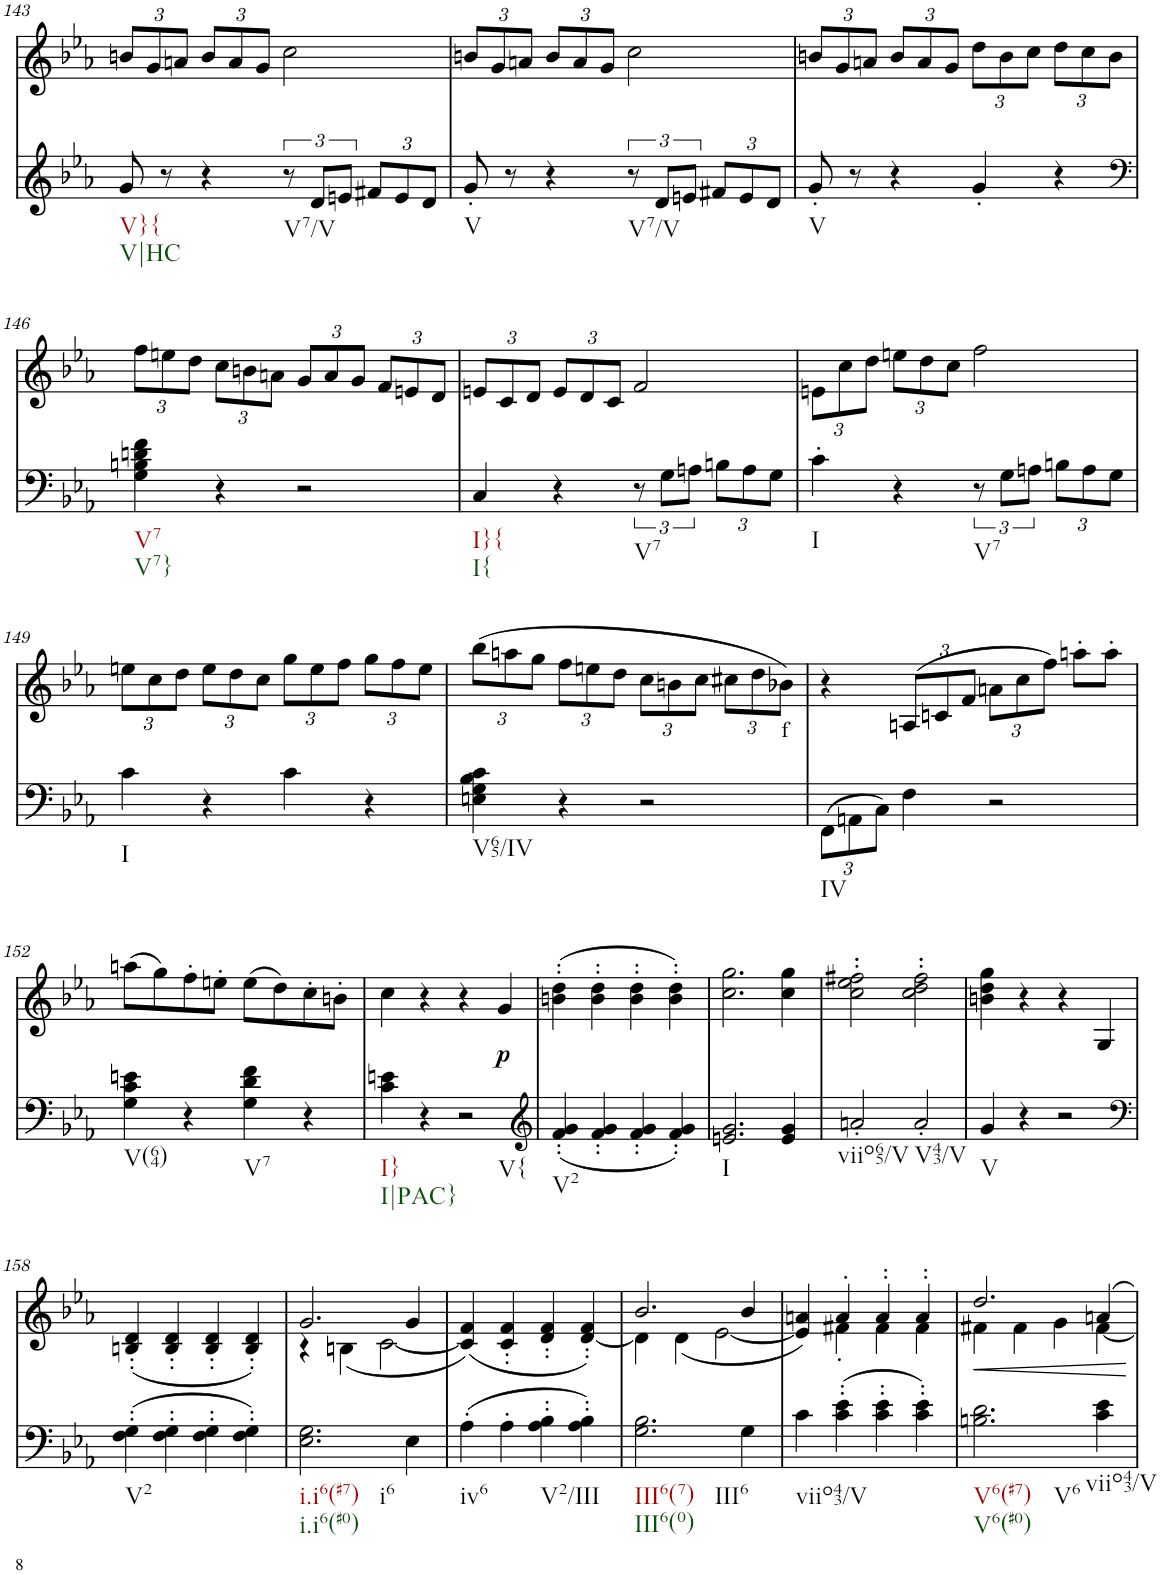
**kern	**kern	**text	**dynam
*part2	*part1	*part1	*part1
*staff2	*staff1	*staff1	*staff1
*I"piano	*I"piano	*	*
*I'Pno	*I'Pno	*	*
!!LO:PB:g=z
*clefG2	*clefG2	*	*
*k[b-e-a-]	*k[b-e-a-]	*	*
*c:	*c:	*	*
*M2/2	*M2/2	*	*
*met(c|)	*met(c|)	*	*
*	*Xbrackettup	*	*
=143	=143	=143	=143
!LO:TX:b:t=V}{	!	!	!
!LO:TX:b:t=V|HC	!	!	!
8g/	12bn/L	.	.
.	12g/	.	.
8r	.	.	.
.	12an/J	.	.
4r	12b/L	.	.
.	12a/	.	.
.	12g/J	.	.
!LO:TX:b:t=V7/V	!	!	!
12r	2cc\	.	.
12d/L	.	.	.
12en/J	.	.	.
*Xbrackettup	*	*	*
12f#X/L	.	.	.
12e/	.	.	.
12d/J	.	.	.
=144	=144	=144	=144
!LO:TX:b:t=V	!	!	!
8g'/	12bn/L	.	.
.	12g/	.	.
8r	.	.	.
.	12an/J	.	.
4r	12b/L	.	.
.	12a/	.	.
.	12g/J	.	.
*brackettup	*	*	*
!LO:TX:b:t=V7/V	!	!	!
12r	2cc\	.	.
12d/L	.	.	.
12en/J	.	.	.
*Xbrackettup	*	*	*
12f#X/L	.	.	.
12e/	.	.	.
12d/J	.	.	.
=145	=145	=145	=145
!LO:TX:b:t=V	!	!	!
8g'/	12bn/L	.	.
.	12g/	.	.
8r	.	.	.
.	12an/J	.	.
4r	12b/L	.	.
.	12a/	.	.
.	12g/J	.	.
4g'/	12dd\L	.	.
.	12b\	.	.
.	12cc\J	.	.
4r	12dd\L	.	.
.	12cc\	.	.
.	12b\J	.	.
!!LO:LB:g=z
=146	=146	=146	=146
*clefF4	*	*	*
!LO:TX:b:t=V7	!	!	!
!LO:TX:b:t=V7}	!	!	!
4G\ 4Bn\ 4dn\ 4f\	12ff\L	.	.
.	12een\	.	.
.	12dd\J	.	.
4r	12cc\L	.	.
.	12bn\	.	.
.	12an\J	.	.
2r	12g/L	.	.
.	12a/	.	.
.	12g/J	.	.
.	12f/L	.	.
.	12en/	.	.
.	12d/J	.	.
=147	=147	=147	=147
!LO:TX:b:t=I}{	!	!	!
!LO:TX:b:t=I{	!	!	!
4C/	12en/L	.	.
.	12c/	.	.
.	12d/J	.	.
4r	12e/L	.	.
.	12d/	.	.
.	12c/J	.	.
*brackettup	*	*	*
!LO:TX:b:t=V7	!	!	!
12r	2f/	.	.
12G\L	.	.	.
12An\J	.	.	.
*Xbrackettup	*	*	*
12Bn\L	.	.	.
12A\	.	.	.
12G\J	.	.	.
=148	=148	=148	=148
!LO:TX:b:t=I	!	!	!
4c'\	12en\L	.	.
.	12cc\	.	.
.	12dd\J	.	.
4r	12een\L	.	.
.	12dd\	.	.
.	12cc\J	.	.
*brackettup	*	*	*
!LO:TX:b:t=V7	!	!	!
12r	2ff\	.	.
12G\L	.	.	.
12An\J	.	.	.
*Xbrackettup	*	*	*
12Bn\L	.	.	.
12A\	.	.	.
12G\J	.	.	.
!!LO:LB:g=z
=149	=149	=149	=149
!LO:TX:b:t=I	!	!	!
4c\	12een\L	.	.
.	12cc\	.	.
.	12dd\J	.	.
4r	12ee\L	.	.
.	12dd\	.	.
.	12cc\J	.	.
4c\	12gg\L	.	.
.	12ee\	.	.
.	12ff\J	.	.
4r	12gg\L	.	.
.	12ff\	.	.
.	12ee\J	.	.
=150	=150	=150	=150
!LO:TX:b:t=V65/IV	!	!	!
4En\ 4G\ 4B-\ 4c\	(12bb-\L	.	.
.	12aan\	.	.
.	12gg\J	.	.
4r	12ff\L	.	.
.	12een\	.	.
.	12dd\J	.	.
2r	12cc\L	.	.
.	12bn\	.	.
.	12cc\J	.	.
.	12cc#X\L	.	.
.	12dd\	.	.
!	!	!LO:LY:b	!
.	12b-X\J)	f	.
=151	=151	=151	=151
!LO:TX:b:t=IV	!	!	!
(12FF\L	4r	.	.
12AAn\	.	.	.
12C\J)	.	.	.
4F\	(12An/L	.	.
.	12cn/	.	.
.	12f/J	.	.
2r	12an\L	.	.
.	12cc\	.	.
.	12ff\J)	.	.
.	8aan'\L	.	.
.	8aa'\J	.	.
!!LO:LB:g=z
=152	=152	=152	=152
!LO:TX:b:t=V(64)	!	!	!
4G\ 4c\ 4en\	(8aan\L	.	.
.	8gg\)	.	.
4r	8ff'\	.	.
.	8een'\J	.	.
!LO:TX:b:t=V7	!	!	!
4G\ 4d\ 4f\	(8ee\L	.	.
.	8dd\)	.	.
4r	8cc'\	.	.
.	8bn'\J	.	.
=153	=153	=153	=153
!LO:TX:b:t=I}	!	!	!
!LO:TX:b:t=I|PAC}	!	!	!
4c\ 4en\	4cc\	.	.
4r	4r	.	.
!LO:TX:b:t=V{	!	!	!
2r	4r	.	.
!	!	!LO:LY:b	!LO:DY:b
.	4g/	p	p
=154	=154	=154	=154
*clefG2	*	*	*
!LO:TX:b:t=V2	!	!	!
!	!	!LO:LY:b	!
(4f/' 4g/'	(4bn\' 4dd\'	p	.
4f/' 4g/'	4b\' 4dd\'	.	.
4f/' 4g/'	4b\' 4dd\'	.	.
4f/' 4g/')	4b\' 4dd\')	.	.
=155	=155	=155	=155
!LO:TX:b:t=I	!	!	!
2.en/ 2.g/	2.cc\ 2.gg\	.	.
4e/ 4g/	4cc\ 4gg\	.	.
=156	=156	=156	=156
!LO:TX:b:t=viio65/V	!	!	!
2an'/	2cc\' 2ee-\' 2ff#X\'	.	.
!LO:TX:b:t=V43/V	!	!	!
2a'/	2cc\' 2dd\' 2ff#\'	.	.
=157	=157	=157	=157
!LO:TX:b:t=V	!	!	!
4g/	4bn\ 4dd\ 4gg\	.	.
4r	4r	.	.
2r	4r	.	.
.	4G/	.	.
!!LO:LB:g=z
=158	=158	=158	=158
*clefF4	*	*	*
!LO:TX:b:t=V2	!	!	!
(4F\' 4G\'	(4Bn/' 4d/'	.	.
4F\' 4G\'	4B/' 4d/'	.	.
4F\' 4G\'	4B/' 4d/'	.	.
4F\' 4G\')	4B/' 4d/')	.	.
=159	=159	=159	=159
*	*^	*	*
!LO:TX:b:t=i.i6(#7)	!	!	!	!
!LO:TX:b:t=i.i6(#0)	!	!	!	!
!LO:TX:b:t=i6	!	!	!	!
2.E-\ 2.G\	2.g/	4r	.	.
.	.	(4Bn\	.	.
.	.	[2c\	.	.
4E-\	4g/	.	.	.
*	*v	*v	*	*
=160	=160	=160	=160
!LO:TX:b:t=iv6	!	!	!
(4A-'\	(4c/] 4f/)	.	.
4A-'\	4c/' 4f/'	.	.
!LO:TX:b:t=V2/III	!	!	!
4A-\' 4B-\'	4d/' 4f/'	.	.
4A-\' 4B-\')	[4d/' 4f/')	.	.
=161	=161	=161	=161
*	*^	*	*
!LO:TX:b:t=III6(7)	!	!	!	!
!LO:TX:b:t=III6(0)	!	!	!	!
!LO:TX:b:t=III6	!	!	!	!
2.G\ 2.B-\	2.b-/	4d\]	.	.
.	.	(4d\	.	.
.	.	[2e-\	.	.
4G\	4b-/	.	.	.
=162	=162	=162	=162	=162
!LO:TX:b:t=viio43/V	!	!	!	!
4c\	4e-/] 4an/)	4ryy	.	.
(4c\' 4e-\'	4a'/	4f#X'\	.	.
4c\' 4e-\'	4a''/	4f#\	.	.
4c\' 4e-\')	4a''/	4f#\	.	.
=163	=163	=163	=163	=163
!LO:TX:b:t=V6(#7)	!	!	!	!
!LO:TX:b:t=V6(#0)	!	!	!	!
!LO:TX:b:t=V6	!	!	!	!
!	!	!	!LO:LY:b	!LO:HP:b
2.Bn\ 2.d\	2.dd/	4f#X\	<	<
.	.	4f#\	.	.
.	.	4g\	.	.
!LO:TX:b:t=viio43/V	!	!	!	!
4c\ 4e-\	4an/	[4f#\	.	.
*	*v	*v	*	*
.	.	.	[
=	=	=	=
*-	*-	*-	*-
